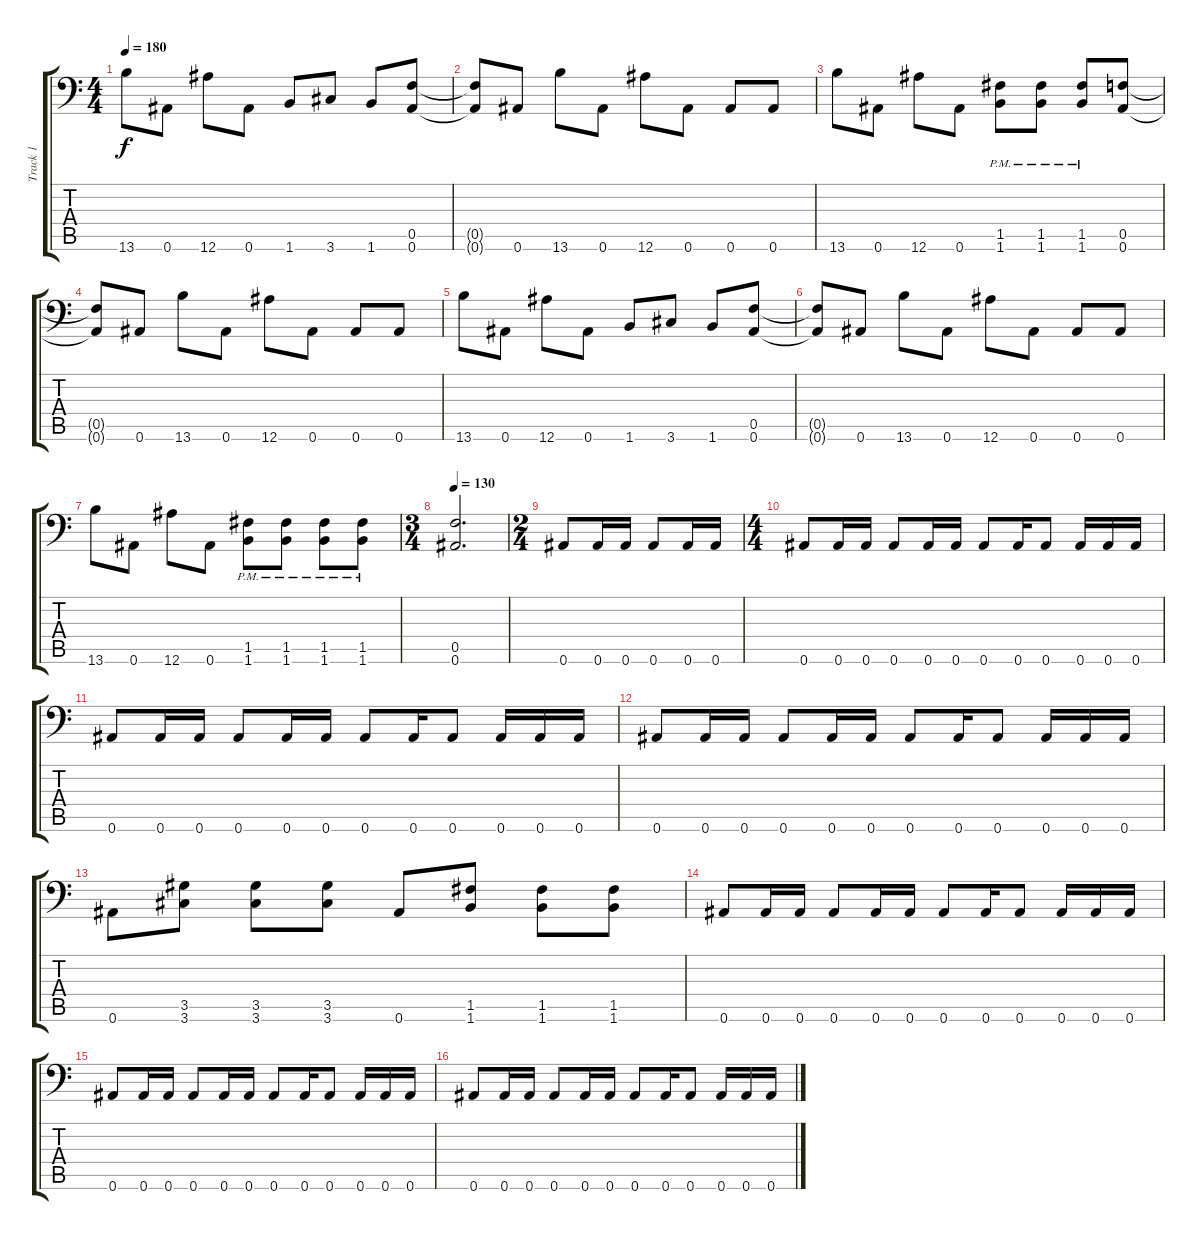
\track ("Track 1" "Track 1") {instrument overdrivenguitar}
\staff {score tabs}
\tuning (C4 G3 Eb3 Bb2 F2 Bb1) {hide}
\ts (4 4)
\tempo 180
\clef f4
\ks c
13.6.8{dy f} 0.6.8 12.6.8 0.6.8 1.6.8 3.6.8 1.6.8 (0.5 0.6).8 |
(0.5{t} 0.6{t}).8 0.6.8 13.6.8 0.6.8 12.6.8 0.6.8 0.6.8 0.6.8 |
13.6.8 0.6.8 12.6.8 0.6.8 (1.5{pm} 1.6{pm}).8 (1.5{pm} 1.6{pm}).8 (1.5{pm} 1.6{pm}).8 (0.5 0.6).8 |
(0.5{t} 0.6{t}).8 0.6.8 13.6.8 0.6.8 12.6.8 0.6.8 0.6.8 0.6.8 |
13.6.8 0.6.8 12.6.8 0.6.8 1.6.8 3.6.8 1.6.8 (0.5 0.6).8 |
(0.5{t} 0.6{t}).8 0.6.8 13.6.8 0.6.8 12.6.8 0.6.8 0.6.8 0.6.8 |
13.6.8 0.6.8 12.6.8 0.6.8 (1.5{pm} 1.6{pm}).8 (1.5{pm} 1.6{pm}).8 (1.5{pm} 1.6{pm}).8 (1.5{pm} 1.6{pm}).8 |
\ts (3 4)
\tempo 130
(0.5 0.6).2{d} |
\ts (2 4)
0.6.8 0.6.16 0.6.16 0.6.8 0.6.16 0.6.16 |
\ts (4 4)
0.6.8 0.6.16 0.6.16 0.6.8 0.6.16 0.6.16 0.6.8 0.6.16 0.6.8 0.6.16 0.6.16 0.6.16 |
0.6.8 0.6.16 0.6.16 0.6.8 0.6.16 0.6.16 0.6.8 0.6.16 0.6.8 0.6.16 0.6.16 0.6.16 |
0.6.8 0.6.16 0.6.16 0.6.8 0.6.16 0.6.16 0.6.8 0.6.16 0.6.8 0.6.16 0.6.16 0.6.16 |
0.6.8 (3.5 3.6).8 (3.5 3.6).8 (3.5 3.6).8 0.6.8 (1.5 1.6).8 (1.5 1.6).8 (1.5 1.6).8 |
0.6.8 0.6.16 0.6.16 0.6.8 0.6.16 0.6.16 0.6.8 0.6.16 0.6.8 0.6.16 0.6.16 0.6.16 |
0.6.8 0.6.16 0.6.16 0.6.8 0.6.16 0.6.16 0.6.8 0.6.16 0.6.8 0.6.16 0.6.16 0.6.16 |
0.6.8 0.6.16 0.6.16 0.6.8 0.6.16 0.6.16 0.6.8 0.6.16 0.6.8 0.6.16 0.6.16 0.6.16
